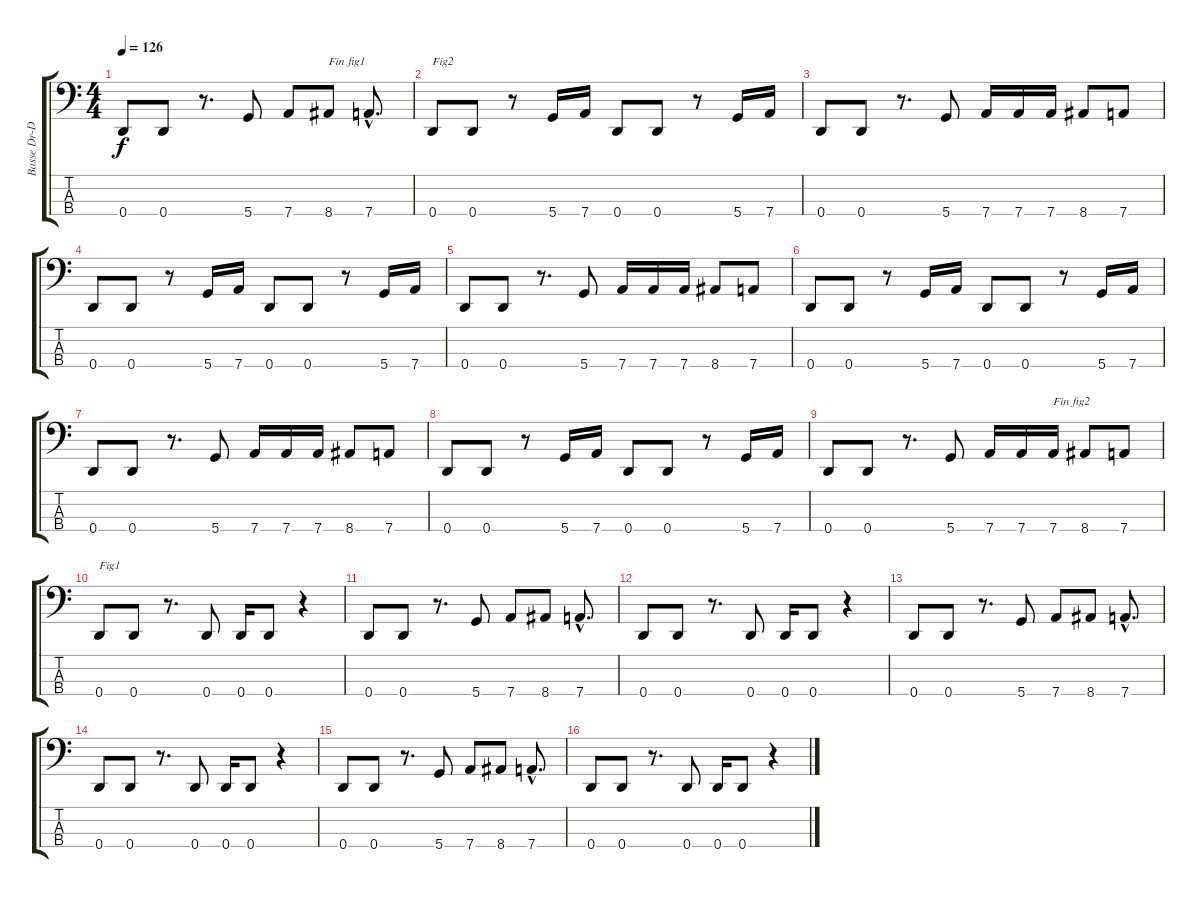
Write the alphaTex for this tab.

\track ("Basse Dr-D" "Basse Dr-D") {instrument electricbasspick}
\staff {score tabs}
\tuning (G2 D2 A1 D1) {hide}
\ts (4 4)
\tempo 126
\clef f4
\ks c
0.4.8{dy f} 0.4.8 r.8{d} 5.4.8 7.4.8 8.4.8{txt "Fin fig1"} 7.4{hac}.8{d} |
0.4.8{txt "Fig2"} 0.4.8 r.8 5.4.16 7.4.16 0.4.8 0.4.8 r.8 5.4.16 7.4.16 |
0.4.8 0.4.8 r.8{d} 5.4.8 7.4.16 7.4.16 7.4.16 8.4.8 7.4.8 |
0.4.8 0.4.8 r.8 5.4.16 7.4.16 0.4.8 0.4.8 r.8 5.4.16 7.4.16 |
0.4.8 0.4.8 r.8{d} 5.4.8 7.4.16 7.4.16 7.4.16 8.4.8 7.4.8 |
0.4.8 0.4.8 r.8 5.4.16 7.4.16 0.4.8 0.4.8 r.8 5.4.16 7.4.16 |
0.4.8 0.4.8 r.8{d} 5.4.8 7.4.16 7.4.16 7.4.16 8.4.8 7.4.8 |
0.4.8 0.4.8 r.8 5.4.16 7.4.16 0.4.8 0.4.8 r.8 5.4.16 7.4.16 |
0.4.8 0.4.8 r.8{d} 5.4.8 7.4.16 7.4.16 7.4.16{txt "Fin fig2"} 8.4.8 7.4.8 |
0.4.8{txt "Fig1"} 0.4.8 r.8{d} 0.4.8 0.4.16 0.4.8 r.4 |
0.4.8 0.4.8 r.8{d} 5.4.8 7.4.8 8.4.8 7.4{hac}.8{d} |
0.4.8 0.4.8 r.8{d} 0.4.8 0.4.16 0.4.8 r.4 |
0.4.8 0.4.8 r.8{d} 5.4.8 7.4.8 8.4.8 7.4{hac}.8{d} |
0.4.8 0.4.8 r.8{d} 0.4.8 0.4.16 0.4.8 r.4 |
0.4.8 0.4.8 r.8{d} 5.4.8 7.4.8 8.4.8 7.4{hac}.8{d} |
0.4.8 0.4.8 r.8{d} 0.4.8 0.4.16 0.4.8 r.4
